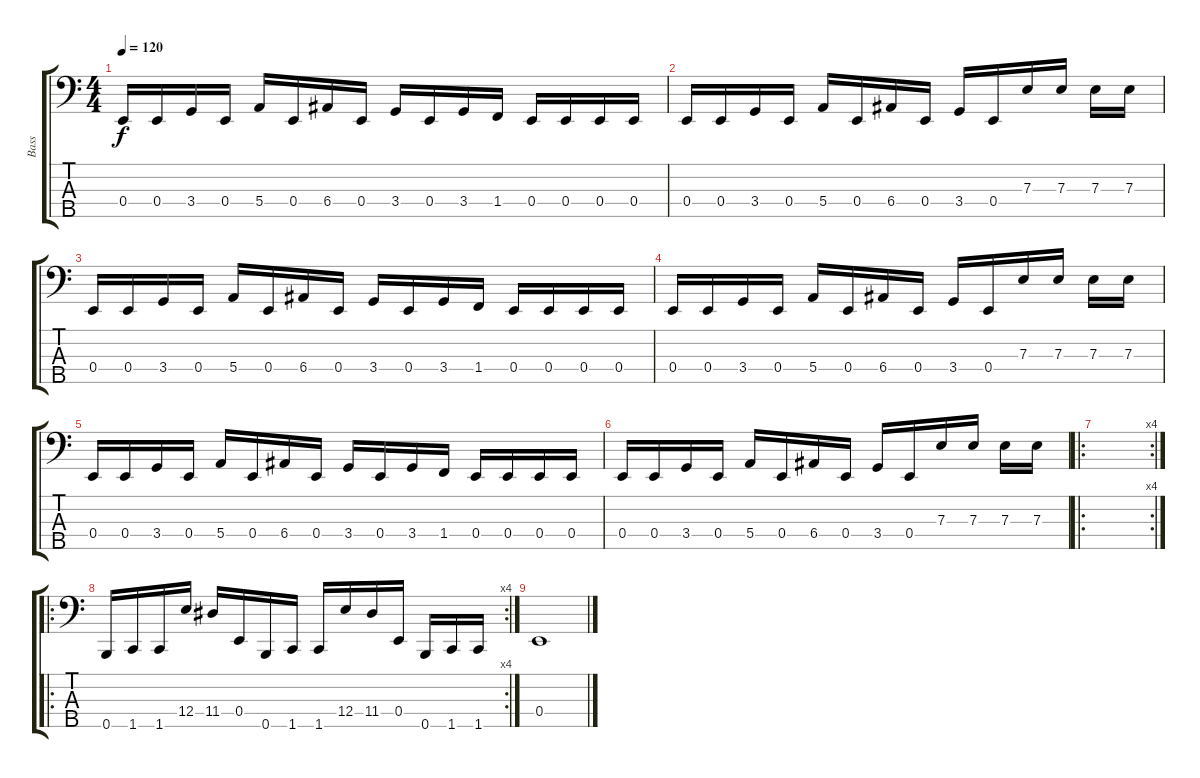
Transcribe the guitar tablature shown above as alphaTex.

\track ("Bass" "Bass") {instrument electricbassfinger}
\staff {score tabs}
\tuning (G2 D2 A1 E1 B0) {hide}
\ts (4 4)
\tempo 120
\clef f4
\ks c
0.4.16{dy f} 0.4.16 3.4.16 0.4.16 5.4.16 0.4.16 6.4.16 0.4.16 3.4.16 0.4.16 3.4.16 1.4.16 0.4.16 0.4.16 0.4.16 0.4.16 |
0.4.16 0.4.16 3.4.16 0.4.16 5.4.16 0.4.16 6.4.16 0.4.16 3.4.16 0.4.16 7.3.16 7.3.16 7.3.16 7.3.16 |
0.4.16 0.4.16 3.4.16 0.4.16 5.4.16 0.4.16 6.4.16 0.4.16 3.4.16 0.4.16 3.4.16 1.4.16 0.4.16 0.4.16 0.4.16 0.4.16 |
0.4.16 0.4.16 3.4.16 0.4.16 5.4.16 0.4.16 6.4.16 0.4.16 3.4.16 0.4.16 7.3.16 7.3.16 7.3.16 7.3.16 |
0.4.16 0.4.16 3.4.16 0.4.16 5.4.16 0.4.16 6.4.16 0.4.16 3.4.16 0.4.16 3.4.16 1.4.16 0.4.16 0.4.16 0.4.16 0.4.16 |
0.4.16 0.4.16 3.4.16 0.4.16 5.4.16 0.4.16 6.4.16 0.4.16 3.4.16 0.4.16 7.3.16 7.3.16 7.3.16 7.3.16 |
\ro
\rc 4
|
\ro
\rc 4
0.5.16 1.5.16 1.5.16 12.4.16 11.4.16 0.4.16 0.5.16 1.5.16 1.5.16 12.4.16 11.4.16 0.4.16 0.5.16 1.5.16 1.5.16 |
0.4.1
